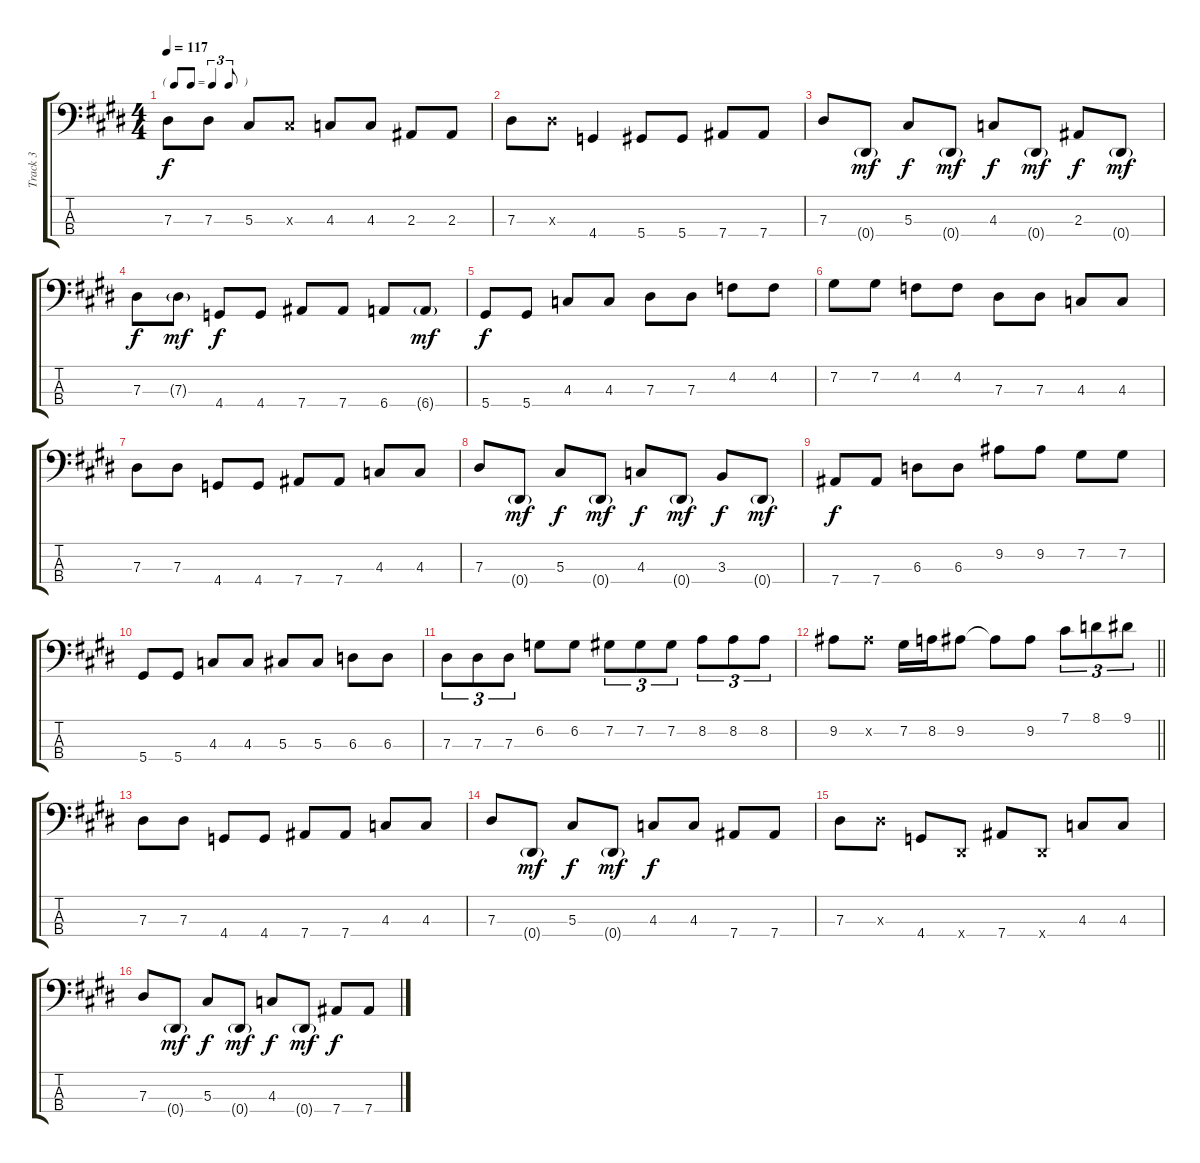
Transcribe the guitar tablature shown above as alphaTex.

\track ("Track 3" "Track 3") {instrument electricbassfinger}
\staff {score tabs}
\tuning (Gb2 Db2 Ab1 Eb1) {hide}
\ts (4 4)
\tf triplet8th
\tempo 117
\clef f4
\ks e
7.3.8{dy f} 7.3.8 5.3.8 5.3{x}.8 4.3.8 4.3.8 2.3.8 2.3.8 |
7.3.8 7.3{x}.8 4.4.4 5.4.8 5.4.8 7.4.8 7.4.8 |
7.3.8 0.4{g}.8{dy mf} 5.3.8{dy f} 0.4{g}.8{dy mf} 4.3.8{dy f} 0.4{g}.8{dy mf} 2.3.8{dy f} 0.4{g}.8{dy mf} |
7.3.8{dy f} 7.3{g}.8{dy mf} 4.4.8{dy f} 4.4.8 7.4.8 7.4.8 6.4.8 6.4{g}.8{dy mf} |
5.4.8{dy f} 5.4.8 4.3.8 4.3.8 7.3.8 7.3.8 4.2.8 4.2.8 |
7.2.8 7.2.8 4.2.8 4.2.8 7.3.8 7.3.8 4.3.8 4.3.8 |
7.3.8 7.3.8 4.4.8 4.4.8 7.4.8 7.4.8 4.3.8 4.3.8 |
7.3.8 0.4{g}.8{dy mf} 5.3.8{dy f} 0.4{g}.8{dy mf} 4.3.8{dy f} 0.4{g}.8{dy mf} 3.3.8{dy f} 0.4{g}.8{dy mf} |
7.4.8{dy f} 7.4.8 6.3.8 6.3.8 9.2.8 9.2.8 7.2.8 7.2.8 |
5.4.8 5.4.8 4.3.8 4.3.8 5.3.8 5.3.8 6.3.8 6.3.8 |
7.3.8{tu (3 2)} 7.3.8{tu (3 2)} 7.3.8{tu (3 2)} 6.2.8 6.2.8 7.2.8{tu (3 2)} 7.2.8{tu (3 2)} 7.2.8{tu (3 2)} 8.2.8{tu (3 2)} 8.2.8{tu (3 2)} 8.2.8{tu (3 2)} |
\barLineRight lightlight
9.2.8 9.2{x}.8 7.2.16 8.2.16 9.2.8 9.2{t}.8 9.2.8 7.1.8{tu (3 2)} 8.1.8{tu (3 2)} 9.1.8{tu (3 2)} |
7.3.8 7.3.8 4.4.8 4.4.8 7.4.8 7.4.8 4.3.8 4.3.8 |
7.3.8 0.4{g}.8{dy mf} 5.3.8{dy f} 0.4{g}.8{dy mf} 4.3.8{dy f} 4.3.8 7.4.8 7.4.8 |
7.3.8 7.3{x}.8 4.4.8 0.4{x}.8 7.4.8 0.4{x}.8 4.3.8 4.3.8 |
7.3.8 0.4{g}.8{dy mf} 5.3.8{dy f} 0.4{g}.8{dy mf} 4.3.8{dy f} 0.4{g}.8{dy mf} 7.4.8{dy f} 7.4.8
